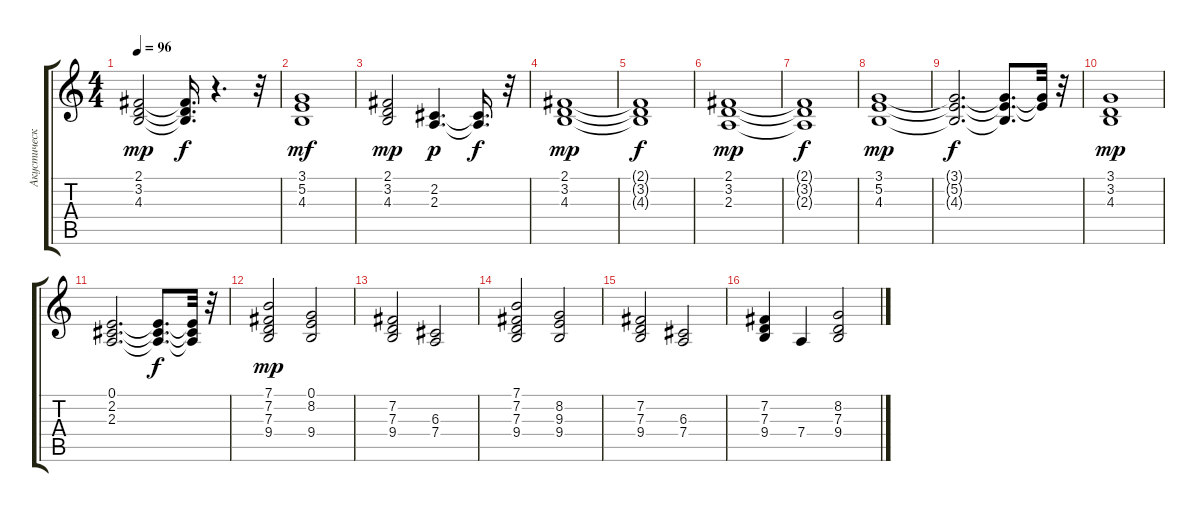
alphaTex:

\track ("Акустический Гранд Роял" "Акустическ") {instrument acousticgrandpiano}
\staff {score tabs}
\tuning (E4 B3 G3 D3 A2 E2) {hide}
\ts (4 4)
\tempo 96
\clef g2
\ks c
(2.1 3.2 4.3).2{dy mp} (2.1{t} 3.2{t} 4.3{t}).16{d dy f} r.4{d} r.32 |
(3.1 5.2 4.3).1{dy mf} |
(2.1 3.2 4.3).2{dy mp} (2.2 2.3).4{d dy p} (2.2{t} 2.3{t}).16{d dy f} r.32 |
(2.1 3.2 4.3).1{dy mp} |
(2.1{t} 3.2{t} 4.3{t}).1{dy f} |
(2.1 3.2 2.3).1{dy mp} |
(2.1{t} 3.2{t} 2.3{t}).1{dy f} |
(3.1 5.2 4.3).1{dy mp} |
(3.1{t} 5.2{t} 4.3{t}).2{d dy f} (3.1{t} 5.2{t} 4.3{t}).8{d} (3.1{t} 5.2{t}).32 r.32 |
(3.1 3.2 4.3).1{dy mp} |
(0.1 2.2 2.3).2{d} (0.1{t} 2.2{t} 2.3{t}).8{d dy f} (0.1{t} 2.2{t} 2.3{t}).32 r.32 |
(7.1 7.2 7.3 9.4).2{dy mp} (0.1 8.2 9.4).2 |
(7.2 7.3 9.4).2 (6.3 7.4).2 |
(7.1 7.2 7.3 9.4).2 (8.2 9.3 9.4).2 |
(7.2 7.3 9.4).2 (6.3 7.4).2 |
(7.2 7.3 9.4).4 7.4.4 (8.2 7.3 9.4).2
